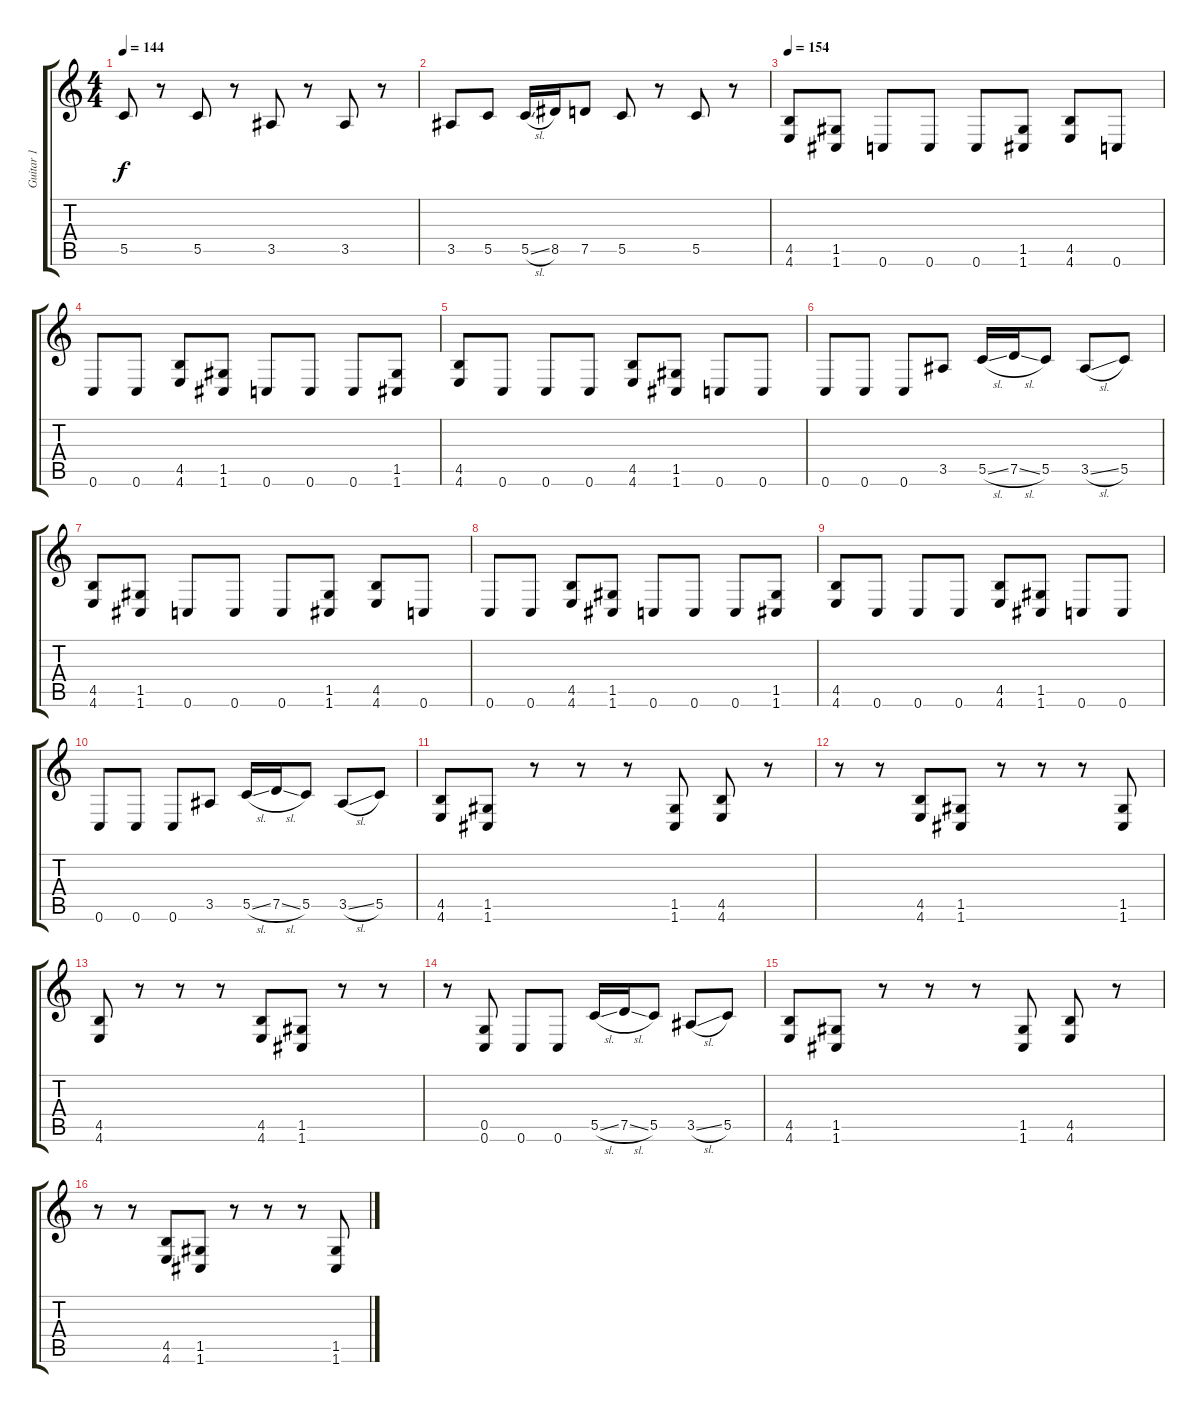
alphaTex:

\track ("Guitar 1" "Guitar 1") {instrument overdrivenguitar}
\staff {score tabs}
\tuning (D4 A3 F3 C3 G2 C2) {hide}
\ts (4 4)
\tempo 144
\clef g2
\ks c
5.5.8{dy f} r.8 5.5.8 r.8 3.5.8 r.8 3.5.8 r.8 |
3.5.8 5.5.8 5.5{sl}.16 8.5.16 7.5.8 5.5.8 r.8 5.5.8 r.8 |
\tempo 154
(4.5 4.6).8 (1.5 1.6).8 0.6.8 0.6.8 0.6.8 (1.5 1.6).8 (4.5 4.6).8 0.6.8 |
0.6.8 0.6.8 (4.5 4.6).8 (1.5 1.6).8 0.6.8 0.6.8 0.6.8 (1.5 1.6).8 |
(4.5 4.6).8 0.6.8 0.6.8 0.6.8 (4.5 4.6).8 (1.5 1.6).8 0.6.8 0.6.8 |
0.6.8 0.6.8 0.6.8 3.5.8 5.5{sl}.16 7.5{sl}.16 5.5.8 3.5{sl}.8 5.5.8 |
(4.5 4.6).8 (1.5 1.6).8 0.6.8 0.6.8 0.6.8 (1.5 1.6).8 (4.5 4.6).8 0.6.8 |
0.6.8 0.6.8 (4.5 4.6).8 (1.5 1.6).8 0.6.8 0.6.8 0.6.8 (1.5 1.6).8 |
(4.5 4.6).8 0.6.8 0.6.8 0.6.8 (4.5 4.6).8 (1.5 1.6).8 0.6.8 0.6.8 |
0.6.8 0.6.8 0.6.8 3.5.8 5.5{sl}.16 7.5{sl}.16 5.5.8 3.5{sl}.8 5.5.8 |
(4.5 4.6).8 (1.5 1.6).8 r.8 r.8 r.8 (1.5 1.6).8 (4.5 4.6).8 r.8 |
r.8 r.8 (4.5 4.6).8 (1.5 1.6).8 r.8 r.8 r.8 (1.5 1.6).8 |
(4.5 4.6).8 r.8 r.8 r.8 (4.5 4.6).8 (1.5 1.6).8 r.8 r.8 |
r.8 (0.5 0.6).8 0.6.8 0.6.8 5.5{sl}.16 7.5{sl}.16 5.5.8 3.5{sl}.8 5.5.8 |
(4.5 4.6).8 (1.5 1.6).8 r.8 r.8 r.8 (1.5 1.6).8 (4.5 4.6).8 r.8 |
r.8 r.8 (4.5 4.6).8 (1.5 1.6).8 r.8 r.8 r.8 (1.5 1.6).8
